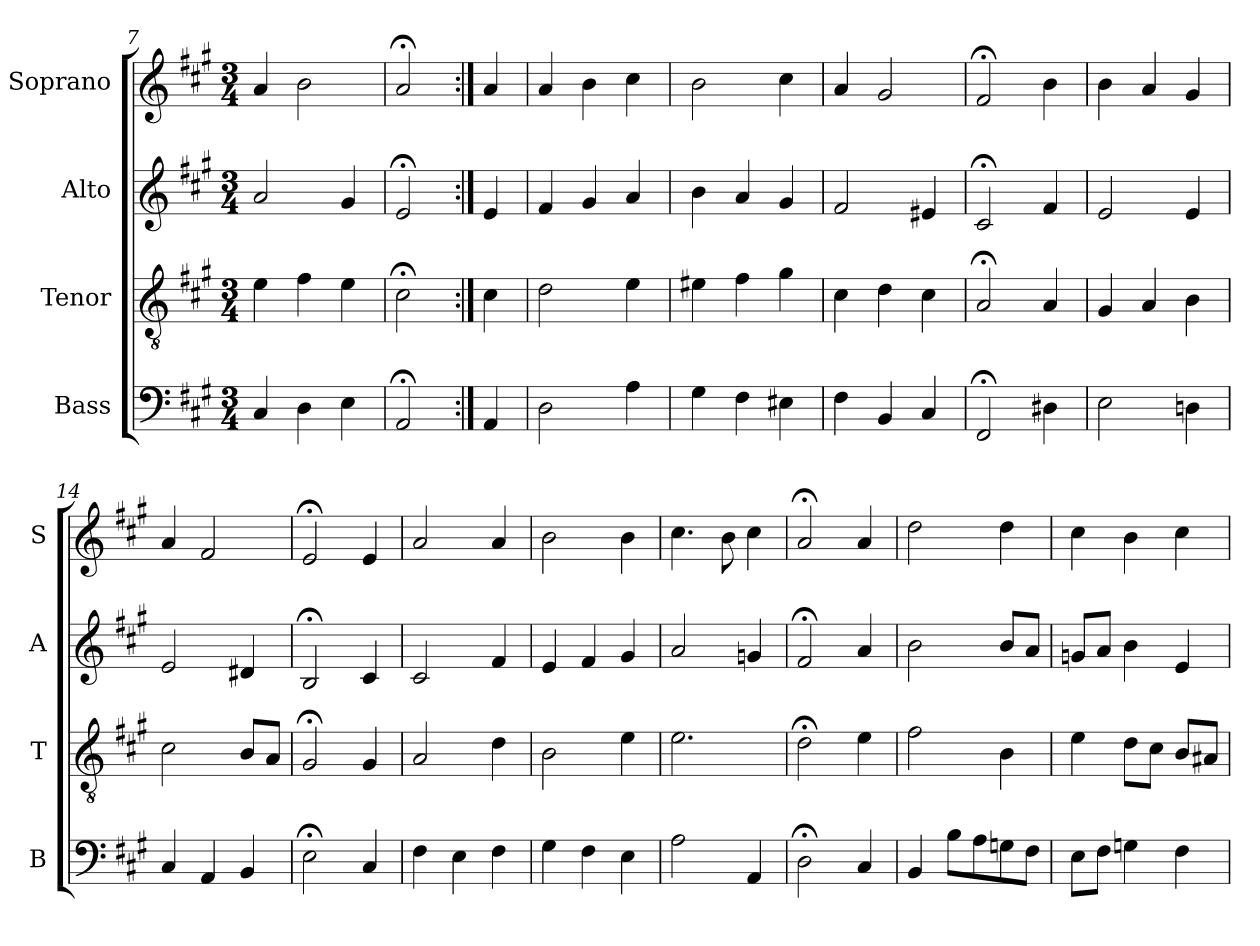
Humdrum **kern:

**kern	**kern	**kern	**kern
*part4	*part3	*part2	*part1
*staff4	*staff3	*staff2	*staff1
*I"Bass	*I"Tenor	*I"Alto	*I"Soprano
*I'B	*I'T	*I'A	*I'S
*clefF4	*clefGv2	*clefG2	*clefG2
*k[f#c#g#]	*k[f#c#g#]	*k[f#c#g#]	*k[f#c#g#]
*A:	*A:	*A:	*A:
*M3/4	*M3/4	*M3/4	*M3/4
=7	=7	=7	=7
4C#	4e	2a	4a
4D	4f#	.	2b
4E	4e	4g#	.
=8	=8	=8	=8
2AA;<	2c#;<	2e;<	2a;<
=:|!	=:|!	=:|!	=:|!
4AA	4c#	4e	4a
=9	=9	=9	=9
2D	2d	4f#	4a
.	.	4g#	4b
4A	4e	4a	4cc#
=10	=10	=10	=10
4G#	4e#X	4b	2b
4F#	4f#	4a	.
4E#X	4g#	4g#	4cc#
=11	=11	=11	=11
4F#	4c#	2f#	4a
4BB	4d	.	2g#
4C#	4c#	4e#X	.
=12	=12	=12	=12
2FF#;<	2A;<	2c#;<	2f#;<
4D#X	4A	4f#	4b
=13	=13	=13	=13
2E	4G#	2e	4b
.	4A	.	4a
4Dn	4B	4e	4g#
=14	=14	=14	=14
4C#	2c#	2e	4a
4AA	.	.	2f#
4BB	8BL	4d#X	.
.	8AJ	.	.
=15	=15	=15	=15
2E;<	2G#;<	2B;<	2e;<
4C#	4G#	4c#	4e
=16	=16	=16	=16
4F#	2A	2c#	2a
4E	.	.	.
4F#	4d	4f#	4a
=17	=17	=17	=17
4G#	2B	4e	2b
4F#	.	4f#	.
4E	4e	4g#	4b
=18	=18	=18	=18
2A	2.e	2a	4.cc#
.	.	.	8b
4AA	.	4gn	4cc#
=19	=19	=19	=19
2D;<	2d;<	2f#;<	2a;<
4C#	4e	4a	4a
=20	=20	=20	=20
4BB	2f#	2b	2dd
8BL	.	.	.
8A	.	.	.
8Gn	4B	8bL	4dd
8F#J	.	8aJ	.
=21	=21	=21	=21
8EL	4e	8gnL	4cc#
8F#J	.	8aJ	.
4Gn	8dL	4b	4b
.	8c#J	.	.
4F#	8BL	4e	4cc#
.	8A#XJ	.	.
=	=	=	=
*-	*-	*-	*-
